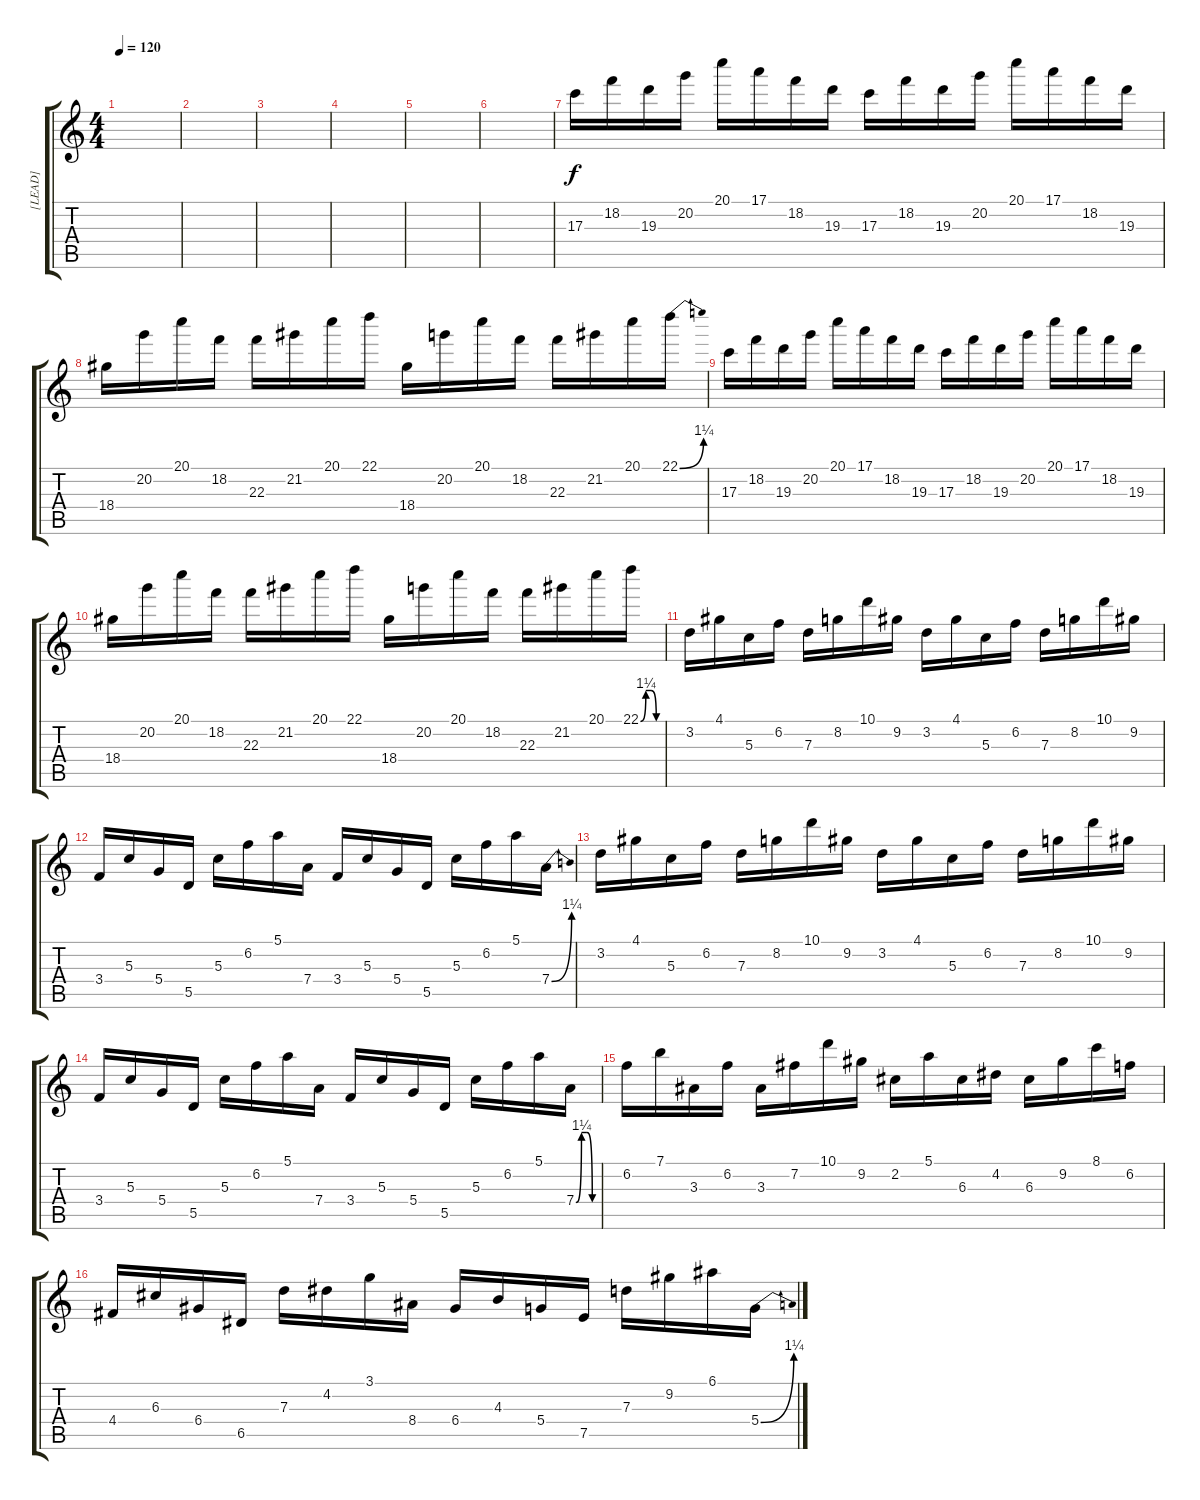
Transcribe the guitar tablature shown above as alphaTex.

\track ("[LEAD]" "[LEAD]") {instrument overdrivenguitar}
\staff {score tabs}
\tuning (E4 B3 G3 D3 A2 E2) {hide}
\ts (4 4)
\tempo 120
\clef g2
\ks c
|
|
|
|
|
|
17.3.16 18.2.16 19.3.16 20.2.16 20.1.16 17.1.16 18.2.16 19.3.16 17.3.16 18.2.16 19.3.16 20.2.16 20.1.16 17.1.16 18.2.16 19.3.16 |
18.4.16 20.2.16 20.1.16 18.2.16 22.3.16 21.2.16 20.1.16 22.1.16 18.4.16 20.2.16 20.1.16 18.2.16 22.3.16 21.2.16 20.1.16 22.1{be (bend 0 0 60 5)}.16 |
17.3.16 18.2.16 19.3.16 20.2.16 20.1.16 17.1.16 18.2.16 19.3.16 17.3.16 18.2.16 19.3.16 20.2.16 20.1.16 17.1.16 18.2.16 19.3.16 |
18.4.16 20.2.16 20.1.16 18.2.16 22.3.16 21.2.16 20.1.16 22.1.16 18.4.16 20.2.16 20.1.16 18.2.16 22.3.16 21.2.16 20.1.16 22.1{be (custom 0 0 15 5 30 5 45 0 60 0)}.16 |
3.2.16 4.1.16 5.3.16 6.2.16 7.3.16 8.2.16 10.1.16 9.2.16 3.2.16 4.1.16 5.3.16 6.2.16 7.3.16 8.2.16 10.1.16 9.2.16 |
3.4.16 5.3.16 5.4.16 5.5.16 5.3.16 6.2.16 5.1.16 7.4.16 3.4.16 5.3.16 5.4.16 5.5.16 5.3.16 6.2.16 5.1.16 7.4{be (bend 0 0 60 5)}.16 |
3.2.16 4.1.16 5.3.16 6.2.16 7.3.16 8.2.16 10.1.16 9.2.16 3.2.16 4.1.16 5.3.16 6.2.16 7.3.16 8.2.16 10.1.16 9.2.16 |
3.4.16 5.3.16 5.4.16 5.5.16 5.3.16 6.2.16 5.1.16 7.4.16 3.4.16 5.3.16 5.4.16 5.5.16 5.3.16 6.2.16 5.1.16 7.4{be (custom 0 0 15 5 30 5 45 0 60 0)}.16 |
6.2.16 7.1.16 3.3.16 6.2.16 3.3.16 7.2.16 10.1.16 9.2.16 2.2.16 5.1.16 6.3.16 4.2.16 6.3.16 9.2.16 8.1.16 6.2.16 |
4.4.16 6.3.16 6.4.16 6.5.16 7.3.16 4.2.16 3.1.16 8.4.16 6.4.16 4.3.16 5.4.16 7.5.16 7.3.16 9.2.16 6.1.16 5.4{be (bend 0 0 60 5)}.16
